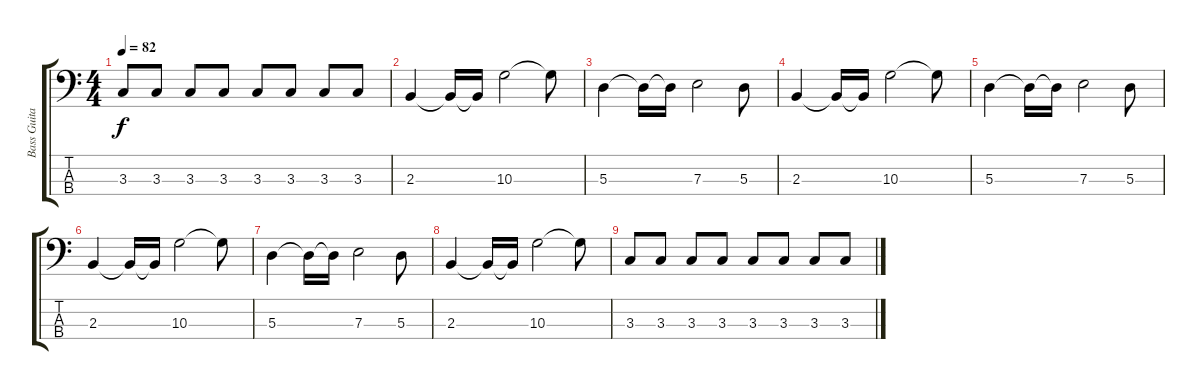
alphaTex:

\track ("Bass Guitar" "Bass Guita") {instrument electricbassfinger}
\staff {score tabs}
\tuning (G2 D2 A1 E1) {hide}
\ts (4 4)
\tempo 82
\clef f4
\ks c
3.3.8{dy f} 3.3.8 3.3.8 3.3.8 3.3.8 3.3.8 3.3.8 3.3.8 |
2.3.4 2.3{t}.16 2.3{t}.16 10.3.2 10.3{t}.8 |
5.3.4 5.3{t}.16 5.3{t}.16 7.3.2 5.3.8 |
2.3.4 2.3{t}.16 2.3{t}.16 10.3.2 10.3{t}.8 |
5.3.4 5.3{t}.16 5.3{t}.16 7.3.2 5.3.8 |
2.3.4 2.3{t}.16 2.3{t}.16 10.3.2 10.3{t}.8 |
5.3.4 5.3{t}.16 5.3{t}.16 7.3.2 5.3.8 |
2.3.4 2.3{t}.16 2.3{t}.16 10.3.2 10.3{t}.8 |
3.3.8 3.3.8 3.3.8 3.3.8 3.3.8 3.3.8 3.3.8 3.3.8
